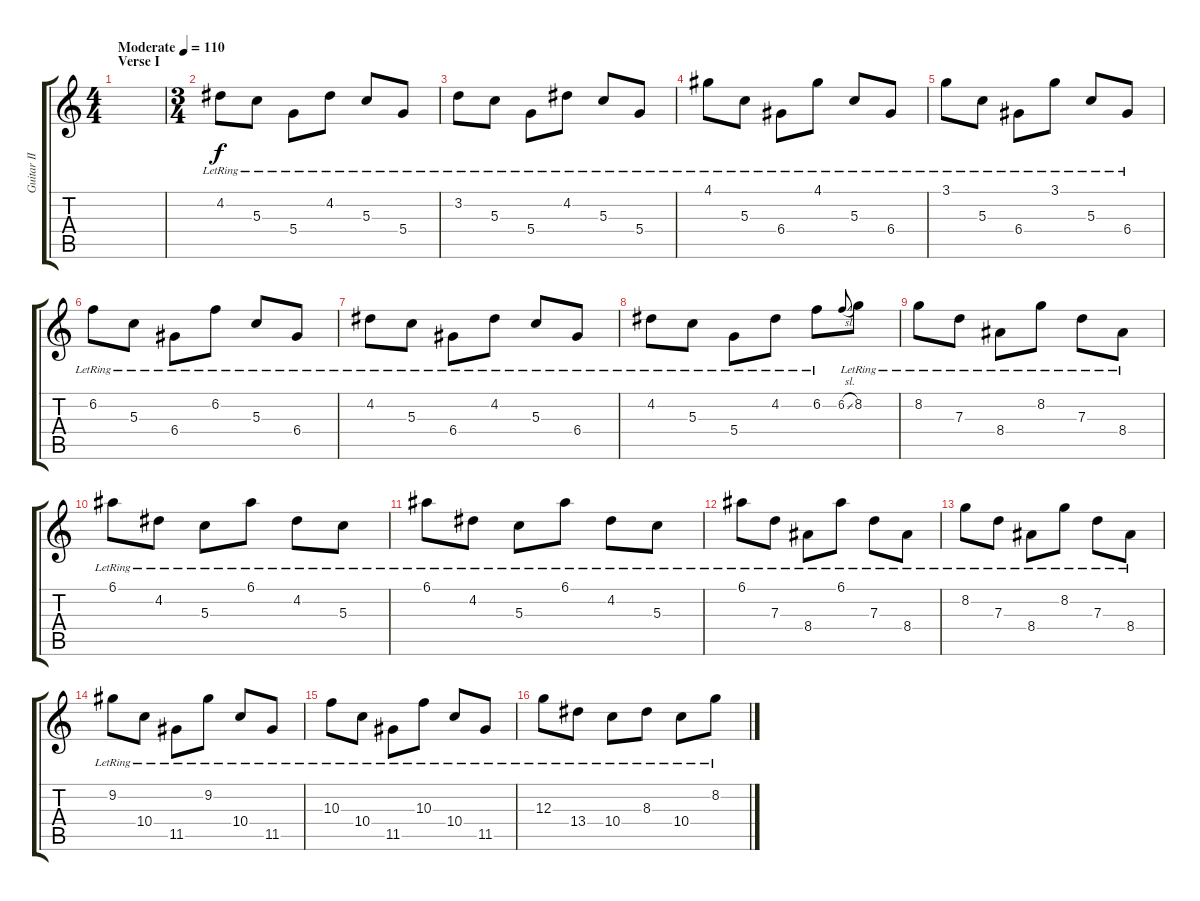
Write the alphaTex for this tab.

\track ("Guitar II (\"ACOUSTIC\")" "Guitar II ") {instrument electricguitarjazz}
\staff {score tabs}
\tuning (E4 B3 G3 D3 A2 D2) {hide}
\ts (4 4)
\section ("" "Verse I")
\tempo (110 "Moderate")
\clef g2
\ks c
|
\ts (3 4)
4.2{lr}.8 5.3{lr}.8 5.4{lr}.8 4.2{lr}.8 5.3{lr}.8 5.4{lr}.8 |
3.2{lr}.8 5.3{lr}.8 5.4{lr}.8 4.2{lr}.8 5.3{lr}.8 5.4{lr}.8 |
4.1{lr}.8 5.3{lr}.8 6.4{lr}.8 4.1{lr}.8 5.3{lr}.8 6.4{lr}.8 |
3.1{lr}.8 5.3{lr}.8 6.4{lr}.8 3.1{lr}.8 5.3{lr}.8 6.4{lr}.8 |
6.2{lr}.8 5.3{lr}.8 6.4{lr}.8 6.2{lr}.8 5.3{lr}.8 6.4{lr}.8 |
4.2{lr}.8 5.3{lr}.8 6.4{lr}.8 4.2{lr}.8 5.3{lr}.8 6.4{lr}.8 |
4.2{lr}.8 5.3{lr}.8 5.4{lr}.8 4.2{lr}.8 6.2{lr}.8 6.2{sl}.8{gr onbeat} 8.2{lr}.8 |
8.2{lr}.8 7.3{lr}.8 8.4{lr}.8 8.2{lr}.8 7.3{lr}.8 8.4{lr}.8 |
6.1{lr}.8 4.2{lr}.8 5.3{lr}.8 6.1{lr}.8 4.2{lr}.8 5.3{lr}.8 |
6.1{lr}.8 4.2{lr}.8 5.3{lr}.8 6.1{lr}.8 4.2{lr}.8 5.3{lr}.8 |
6.1{lr}.8 7.3{lr}.8 8.4{lr}.8 6.1{lr}.8 7.3{lr}.8 8.4{lr}.8 |
8.2{lr}.8 7.3{lr}.8 8.4{lr}.8 8.2{lr}.8 7.3{lr}.8 8.4{lr}.8 |
9.2{lr}.8 10.4{lr}.8 11.5{lr}.8 9.2{lr}.8 10.4{lr}.8 11.5{lr}.8 |
10.3{lr}.8 10.4{lr}.8 11.5{lr}.8 10.3{lr}.8 10.4{lr}.8 11.5{lr}.8 |
12.3{lr}.8 13.4{lr}.8 10.4{lr}.8 8.3{lr}.8 10.4{lr}.8 8.2{lr}.8
